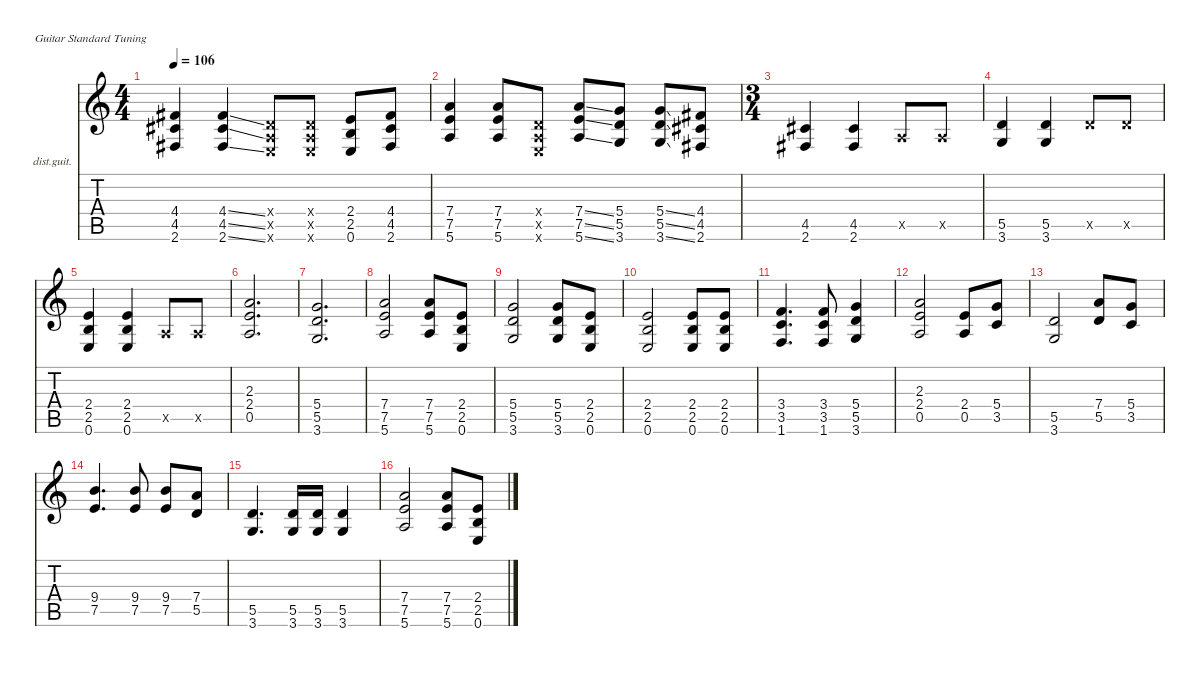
\defaultSystemsLayout 4
\hideDynamics
\bracketExtendMode nobrackets
\firstSystemTrackNameOrientation horizontal
\otherSystemsTrackNameOrientation horizontal
\track ("Kirk Hammet" "dist.guit.") {instrument distortionguitar}
\staff {score tabs}
\tuning (E4 B3 G3 D3 A2 E2)
\ts (4 4)
\tempo 106
\clef g2
\ks c
(4.4{acc #} 4.5{acc #} 2.6{acc #}).4{dy f beam Up} (4.4{ss acc #} 4.5{ss acc #} 2.6{ss acc #}).4{beam Up} (0.4{x} 0.5{x} 0.6{x}).8{beam Up} (0.4{x} 0.5{x} 0.6{x}).8{beam Up} (2.4 2.5 0.6).8{beam Up} (4.4{acc #} 4.5{acc #} 2.6{acc #}).8{beam Up} |
(7.4 7.5 5.6).4{beam Up} (7.4 7.5 5.6).8{beam Up} (0.4{x} 0.5{x} 0.6{x}).8{beam Up} (7.4{ss} 7.5{ss} 5.6{ss}).8{beam Up} (5.4 5.5 3.6).8{beam Up} (5.4{ss} 5.5{ss} 3.6{ss}).8{beam Up} (4.4{acc #} 4.5{acc #} 2.6{acc #}).8{beam Up} |
\ts (3 4)
(4.5{acc #} 2.6{acc #}).4{beam Up} (4.5{acc #} 2.6{acc #}).4{beam Up} 0.5{x}.8{beam Up} 0.5{x}.8{beam Up} |
(5.5 3.6).4{beam Up} (5.5 3.6).4{beam Up} 5.5{x}.8{beam Up} 5.5{x}.8{beam Up} |
(2.4 2.5 0.6).4{beam Up} (2.4 2.5 0.6).4{beam Up} 0.5{x}.8{beam Up} 0.5{x}.8{beam Up} |
(2.3 2.4 0.5).2{d beam Up} |
(5.4 5.5 3.6).2{d beam Up} |
(7.4 7.5 5.6).2{beam Up} (7.4 7.5 5.6).8{beam Up} (2.4 2.5 0.6).8{beam Up} |
(5.4 5.5 3.6).2{beam Up} (5.4 5.5 3.6).8{beam Up} (2.4 2.5 0.6).8{beam Up} |
(2.4 2.5 0.6).2{beam Up} (2.4 2.5 0.6).8{beam Up} (2.4 2.5 0.6).8{beam Up} |
(3.4 3.5 1.6).4{d beam Up} (3.4 3.5 1.6).8{beam Up} (5.4 5.5 3.6).4{beam Up} |
(2.3 2.4 0.5).2{beam Up} (2.4 0.5).8{beam Up} (5.4 3.5).8{beam Up} |
(5.5 3.6).2{beam Up} (7.4 5.5).8{beam Up} (5.4 3.5).8{beam Up} |
(9.4 7.5).4{d beam Up} (9.4 7.5).8{beam Up} (9.4 7.5).8{beam Up} (7.4 5.5).8{beam Up} |
(5.5 3.6).4{d beam Up} (5.5 3.6).16{beam Up} (5.5 3.6).16{beam Up} (5.5 3.6).4{beam Up} |
(7.4 7.5 5.6).2{beam Up} (7.4 7.5 5.6).8{beam Up} (2.4 2.5 0.6).8{beam Up}
